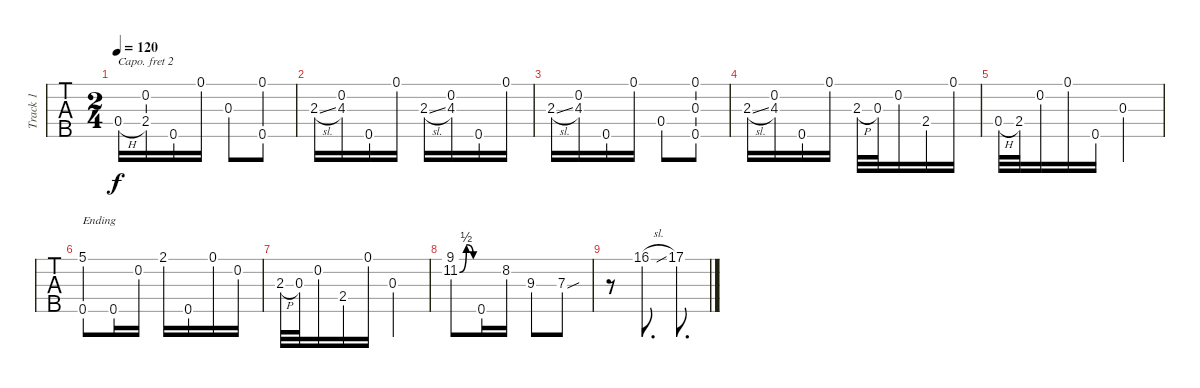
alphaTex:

\track ("Track 1" "Track 1") {instrument banjo}
\staff {tabs}
\capo 2
\tuning (D4 B3 G3 D3 G4) {hide}
\displaytranspose 12
\ts (2 4)
\tempo 120
\clef g2
\ks c
0.4{h}.16{dy f} (0.2 2.4).16 0.5.16 0.1.16 0.3.8 (0.1 0.5).8 |
2.3{sl}.16 (0.2 4.3).16 0.5.16 0.1.16 2.3{sl}.16 (0.2 4.3).16 0.5.16 0.1.16 |
2.3{sl}.16 (0.2 4.3).16 0.5.16 0.1.16 0.4.8 (0.1 0.3 0.5).8 |
2.3{sl}.16 (0.2 4.3).16 0.5.16 0.1.16 2.3{h}.32 0.3.32 0.2.16 2.4.16 0.1.16 |
0.4{h}.32 2.4.32 0.2.16 0.1.16 0.5.16 0.3.4 |
(5.1 0.5).8{txt "Ending"} 0.5.16 0.2.16 2.1.16 0.5.16 0.1.16 0.2.16 |
2.3{h}.32 0.3.32 0.2.16 2.4.16 0.1.16 0.3.4 |
(9.1 11.2{be (bendrelease 0 0 15 2 35 2 60 0)}).8 0.5.16 8.2.16 9.3.8 7.3{sou}.8 |
r.8 16.1{sl}.8{d} 17.1.8{d}
